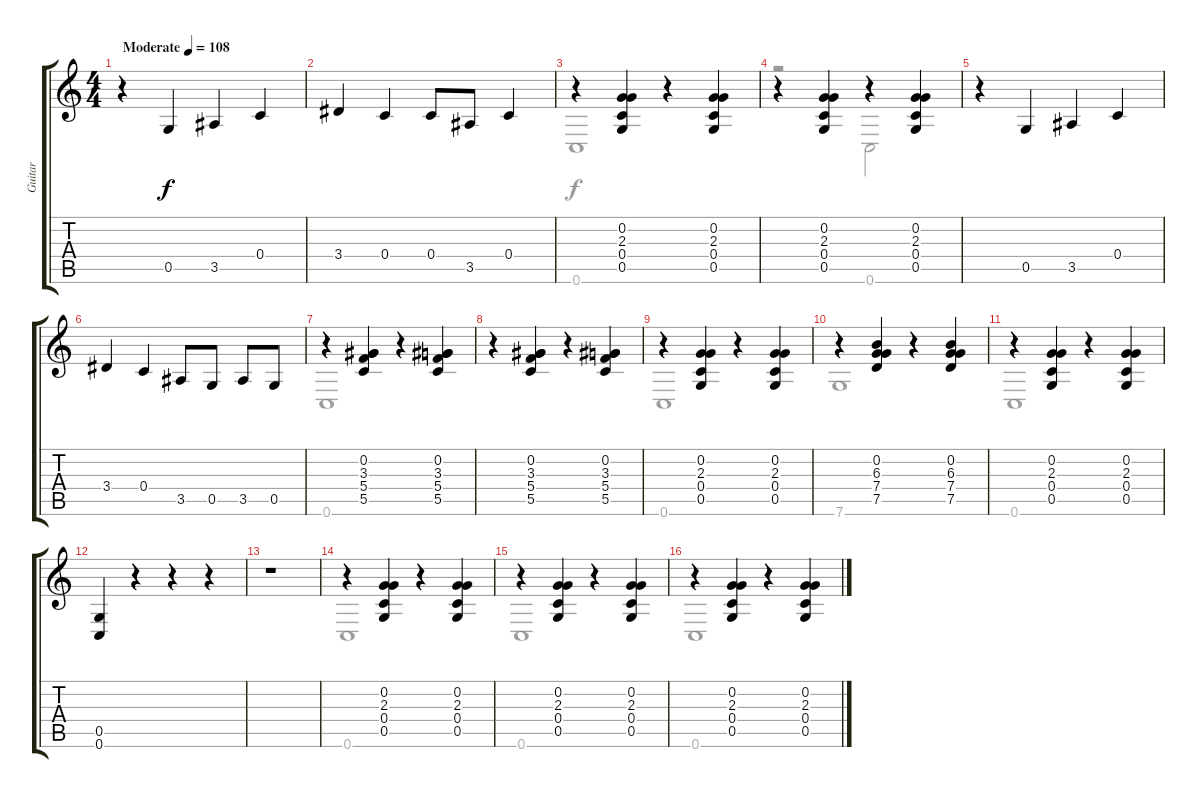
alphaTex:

\track ("Guitar" "Guitar") {instrument acousticguitarsteel}
\staff {score tabs}
\tuning (C4 G3 F3 C3 G2 C2) {hide}
\voice
\ts (4 4)
\tempo (108 "Moderate")
\clef g2
\ks c
r.4{dy f instrument acousticguitarsteel} 0.5.4 3.5.4 0.4.4 |
3.4.4 0.4.4 0.4.8 3.5.8 0.4.4 |
r.4 (0.2 2.3 0.4 0.5).4 r.4 (0.2 2.3 0.4 0.5).4 |
r.4 (0.2 2.3 0.4 0.5).4 r.4 (0.2 2.3 0.4 0.5).4 |
r.4 0.5.4 3.5.4 0.4.4 |
3.4.4 0.4.4 3.5.8 0.5.8 3.5.8 0.5.8 |
r.4 (0.2 3.3 5.4 5.5).4 r.4 (0.2 3.3 5.4 5.5).4 |
r.4 (0.2 3.3 5.4 5.5).4 r.4 (0.2 3.3 5.4 5.5).4 |
r.4 (0.2 2.3 0.4 0.5).4 r.4 (0.2 2.3 0.4 0.5).4 |
r.4 (0.2 6.3 7.4 7.5).4 r.4 (0.2 6.3 7.4 7.5).4 |
r.4 (0.2 2.3 0.4 0.5).4 r.4 (0.2 2.3 0.4 0.5).4 |
(0.5 0.6).4 r.4 r.4 r.4 |
r.1 |
r.4 (0.2 2.3 0.4 0.5).4 r.4 (0.2 2.3 0.4 0.5).4 |
r.4 (0.2 2.3 0.4 0.5).4 r.4 (0.2 2.3 0.4 0.5).4 |
r.4 (0.2 2.3 0.4 0.5).4 r.4 (0.2 2.3 0.4 0.5).4
\voice
\clef g2
\ottava regular
\simile none
\ks c
|
|
0.6.1 |
r.2 0.6.2 |
|
|
0.6.1 |
|
0.6.1 |
7.6.1 |
0.6.1 |
|
|
0.6.1 |
0.6.1 |
0.6.1
